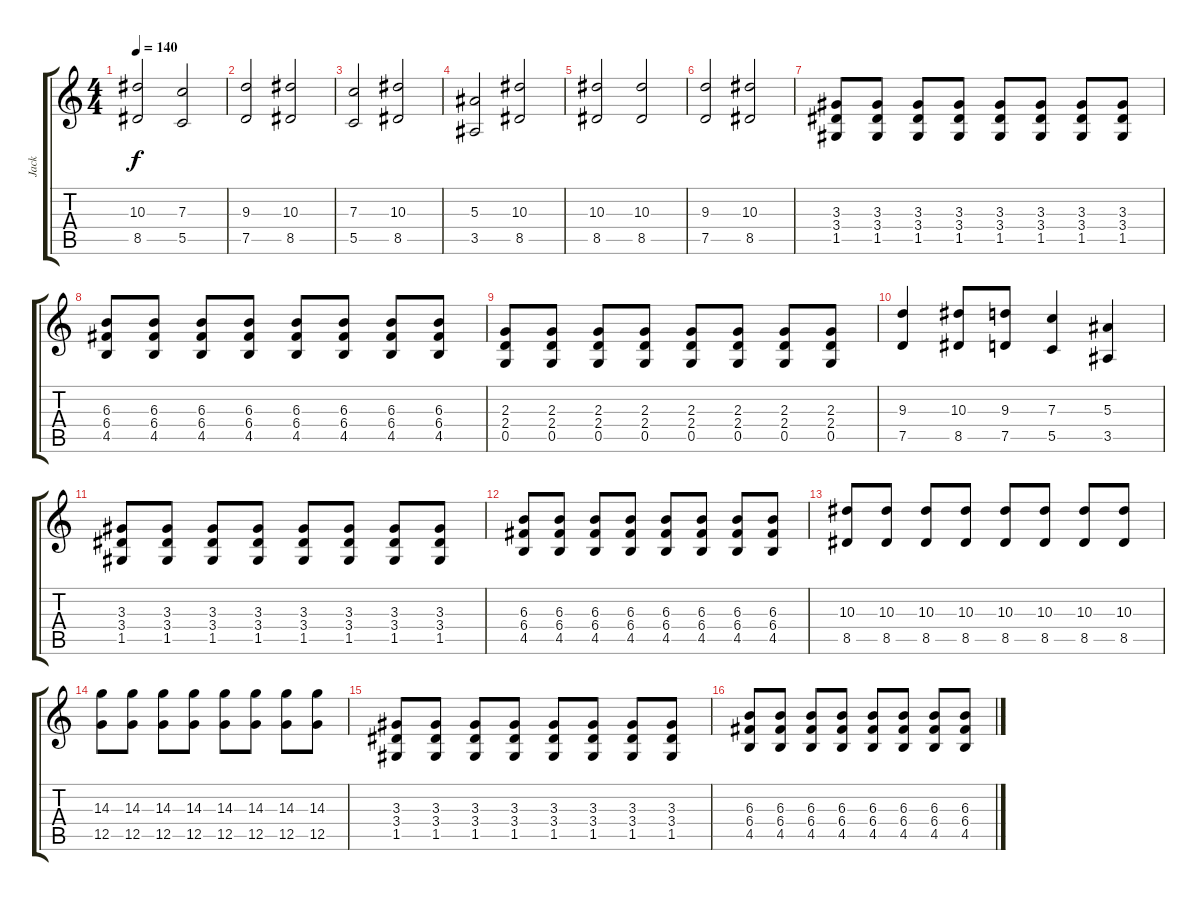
\track ("Jack" "Jack") {instrument distortionguitar}
\staff {score tabs}
\tuning (D4 A3 F3 C3 G2 D2) {hide}
\ts (4 4)
\tempo 140
\clef g2
\ks c
(10.3 8.5).2{dy f} (7.3 5.5).2 |
(9.3 7.5).2 (10.3 8.5).2 |
(7.3 5.5).2 (10.3 8.5).2 |
(5.3 3.5).2 (10.3 8.5).2 |
(10.3 8.5).2 (10.3 8.5).2 |
(9.3 7.5).2 (10.3 8.5).2 |
(3.3 3.4 1.5).8 (3.3 3.4 1.5).8 (3.3 3.4 1.5).8 (3.3 3.4 1.5).8 (3.3 3.4 1.5).8 (3.3 3.4 1.5).8 (3.3 3.4 1.5).8 (3.3 3.4 1.5).8 |
(6.3 6.4 4.5).8 (6.3 6.4 4.5).8 (6.3 6.4 4.5).8 (6.3 6.4 4.5).8 (6.3 6.4 4.5).8 (6.3 6.4 4.5).8 (6.3 6.4 4.5).8 (6.3 6.4 4.5).8 |
(2.3 2.4 0.5).8 (2.3 2.4 0.5).8 (2.3 2.4 0.5).8 (2.3 2.4 0.5).8 (2.3 2.4 0.5).8 (2.3 2.4 0.5).8 (2.3 2.4 0.5).8 (2.3 2.4 0.5).8 |
(9.3 7.5).4 (10.3 8.5).8 (9.3 7.5).8 (7.3 5.5).4 (5.3 3.5).4 |
(3.3 3.4 1.5).8 (3.3 3.4 1.5).8 (3.3 3.4 1.5).8 (3.3 3.4 1.5).8 (3.3 3.4 1.5).8 (3.3 3.4 1.5).8 (3.3 3.4 1.5).8 (3.3 3.4 1.5).8 |
(6.3 6.4 4.5).8 (6.3 6.4 4.5).8 (6.3 6.4 4.5).8 (6.3 6.4 4.5).8 (6.3 6.4 4.5).8 (6.3 6.4 4.5).8 (6.3 6.4 4.5).8 (6.3 6.4 4.5).8 |
(10.3 8.5).8 (10.3 8.5).8 (10.3 8.5).8 (10.3 8.5).8 (10.3 8.5).8 (10.3 8.5).8 (10.3 8.5).8 (10.3 8.5).8 |
(14.3 12.5).8 (14.3 12.5).8 (14.3 12.5).8 (14.3 12.5).8 (14.3 12.5).8 (14.3 12.5).8 (14.3 12.5).8 (14.3 12.5).8 |
(3.3 3.4 1.5).8 (3.3 3.4 1.5).8 (3.3 3.4 1.5).8 (3.3 3.4 1.5).8 (3.3 3.4 1.5).8 (3.3 3.4 1.5).8 (3.3 3.4 1.5).8 (3.3 3.4 1.5).8 |
(6.3 6.4 4.5).8 (6.3 6.4 4.5).8 (6.3 6.4 4.5).8 (6.3 6.4 4.5).8 (6.3 6.4 4.5).8 (6.3 6.4 4.5).8 (6.3 6.4 4.5).8 (6.3 6.4 4.5).8
